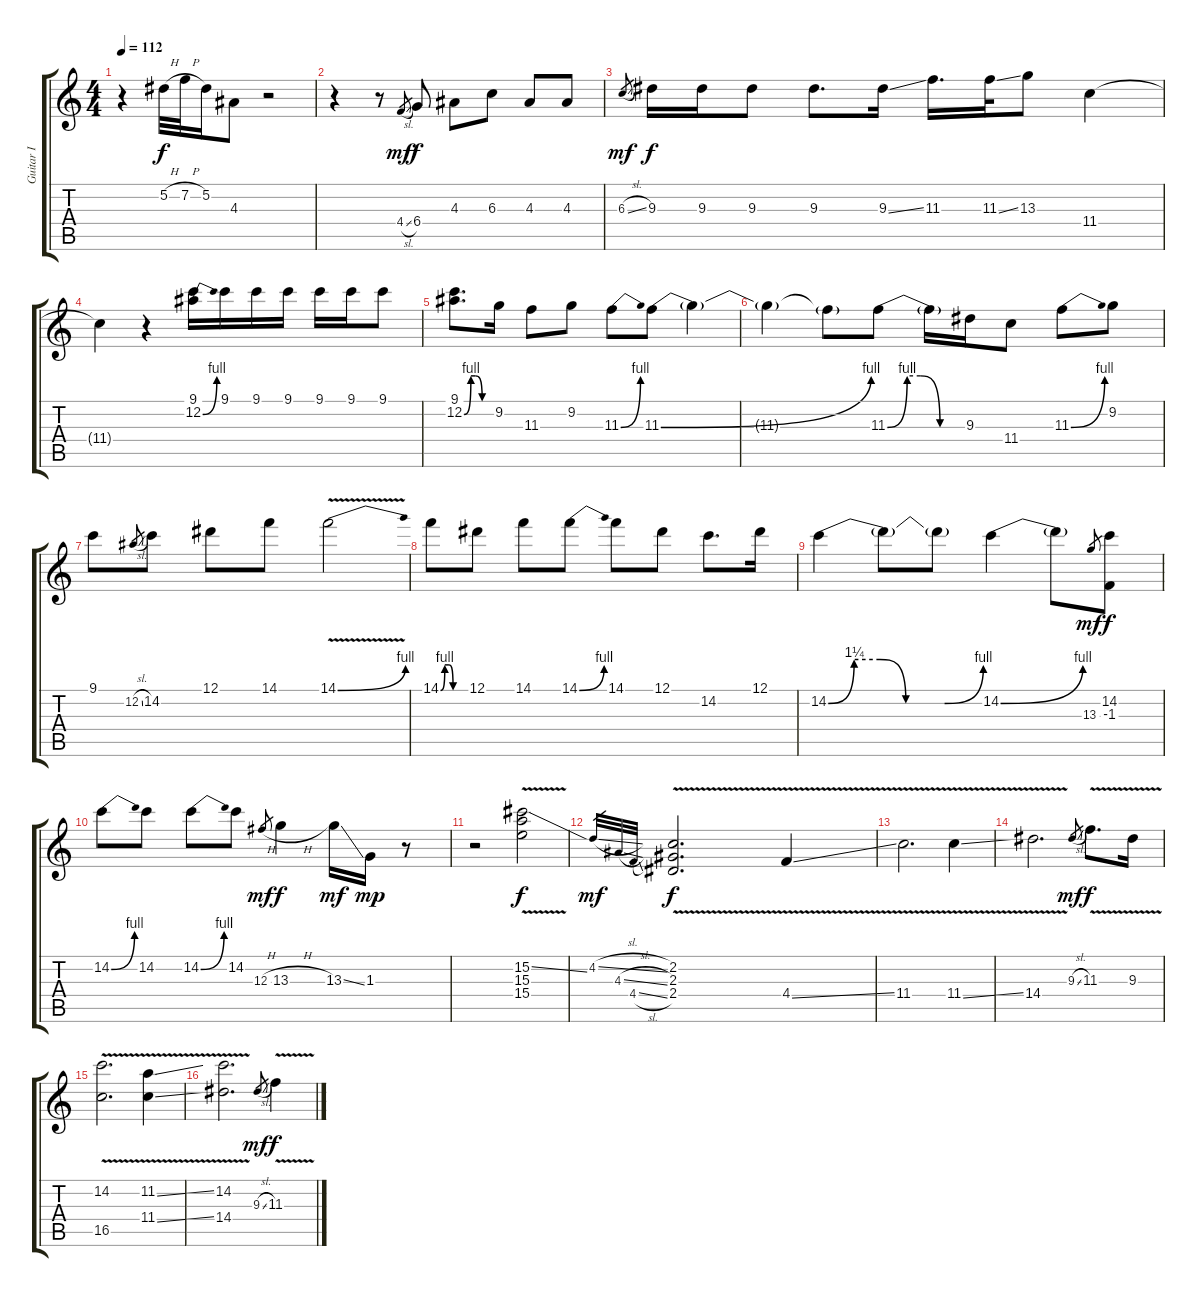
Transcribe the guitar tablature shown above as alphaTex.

\track ("Guitar I" "Guitar I") {instrument overdrivenguitar}
\staff {score tabs}
\tuning (Eb4 Bb3 Gb3 Db3 Ab2 Eb2) {hide}
\ts (4 4)
\tempo 112
\clef g2
\ks c
r.4{dy f} 5.2{h}.32 7.2{h}.32 5.2.16 4.3.8 r.2 |
r.4 r.8 4.4{sl}.8{gr dy mf} 6.4.8{dy f} 4.3.8 6.3.8 4.3.8 4.3.8 |
6.3{sl}.8{gr dy mf} 9.3.16{dy f} 9.3.16 9.3.8 9.3.8{d} 9.3{ss}.16 11.3.16{d} 11.3{ss}.32 13.3.8 11.4.4 |
11.4{t}.4 r.4 (9.1 12.2{be (bend 0 0 60 4)}).16 9.1.16 9.1.16 9.1.16 9.1.16 9.1.16 9.1.8 |
(9.1 12.2{be (custom 0 0 15 4 25 4 40 0 60 0)}).8{d} 9.2.16 11.3.8 9.2.8 11.3{be (bend 0 0 60 4)}.8 11.3{be (bend 0 0 60 4)}.8 11.3{t}.4 |
11.3{t}.4 11.3{t}.8 11.3{be (custom 0 0 15 4 25 4 40 0 60 0)}.8 11.3{t}.16 9.3.16 11.4.8 11.3{be (bend 0 0 60 4)}.8 9.2.8 |
9.1.8 12.2{sl}.8{gr} 14.2.8 12.1.8 14.1.8 14.1{be (bend 0 0 60 4) v}.2 |
14.1{be (custom 0 0 10 4 20 4 30 0 60 0)}.8 12.1.8 14.1.8 14.1{be (bend 0 0 60 4)}.8 14.1.8 12.1.8 14.2.8{d} 12.1.16 |
14.2{be (custom 0 0 10 5 20 5 30 0 45 0 60 4)}.4 14.2{t}.8 14.2{t}.8 14.2{be (bend 0 0 60 4)}.4 14.2{t}.8 13.3.8{gr dy mf} (14.2 -1.3).8{dy f} |
14.2{be (bend 0 0 60 4)}.8 14.2.8 14.2{be (bend 0 0 60 4)}.8 14.2.8 12.3{h}.8{gr dy mf} 13.3{h}.4{dy f} 13.3{ss}.16{dy mf} 1.3.16{dy mp} r.8 |
r.2 (15.2{v ss} 15.3{v} 15.4{v}).2{dy f} |
4.2{sl}.32{gr dy mf} 4.3{sl}.32{gr} 4.4{sl}.32{gr} (2.2{v} 2.3{v} 2.4{v}).2{d dy f} 4.4{v ss}.4 |
11.4{v}.2{d} 11.4{v ss}.4 |
14.4{v}.2{d} 9.3{sl}.8{gr dy mf} 11.3{v}.8{d dy f} 9.3{v}.16 |
(14.2{v} 16.5{v}).2{d} (11.2{v ss} 11.4{v ss}).4 |
(14.2{v} 14.4{v}).2{d} 9.3{sl}.8{gr dy mf} 11.3{v}.4{dy f}
